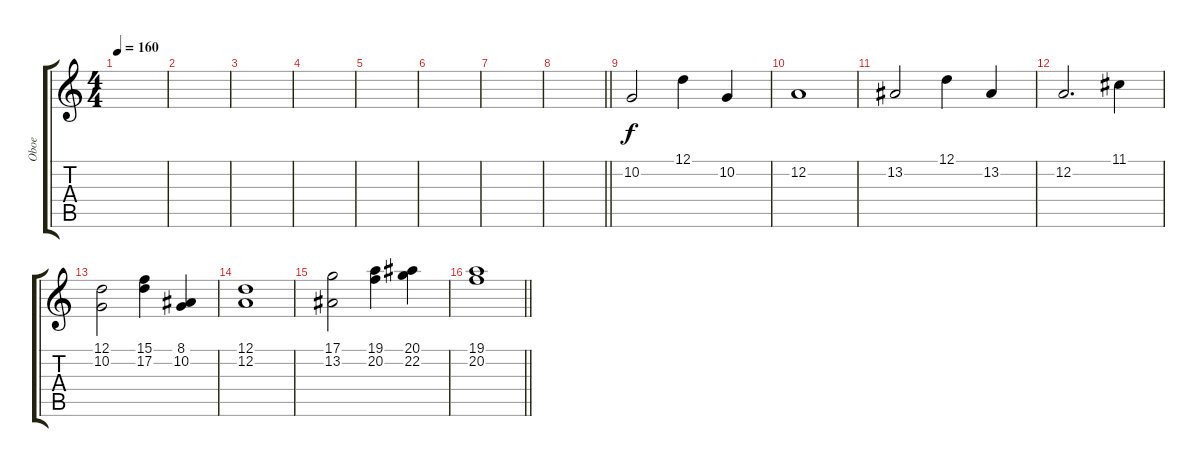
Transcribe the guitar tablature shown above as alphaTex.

\track ("Oboe" "Oboe") {instrument clarinet}
\staff {score tabs}
\tuning (D4 A3 F3 C3 G2 D2) {hide}
\ts (4 4)
\tempo 160
\clef g2
\ks c
|
|
|
|
|
|
|
\barLineRight lightlight
|
10.2.2 12.1.4 10.2.4 |
12.2.1 |
13.2.2 12.1.4 13.2.4 |
12.2.2{d} 11.1.4 |
(12.1 10.2).2 (15.1 17.2).4 (8.1 10.2).4 |
(12.1 12.2).1 |
(17.1 13.2).2 (19.1 20.2).4 (20.1 22.2).4 |
\barLineRight lightlight
(19.1 20.2).1
